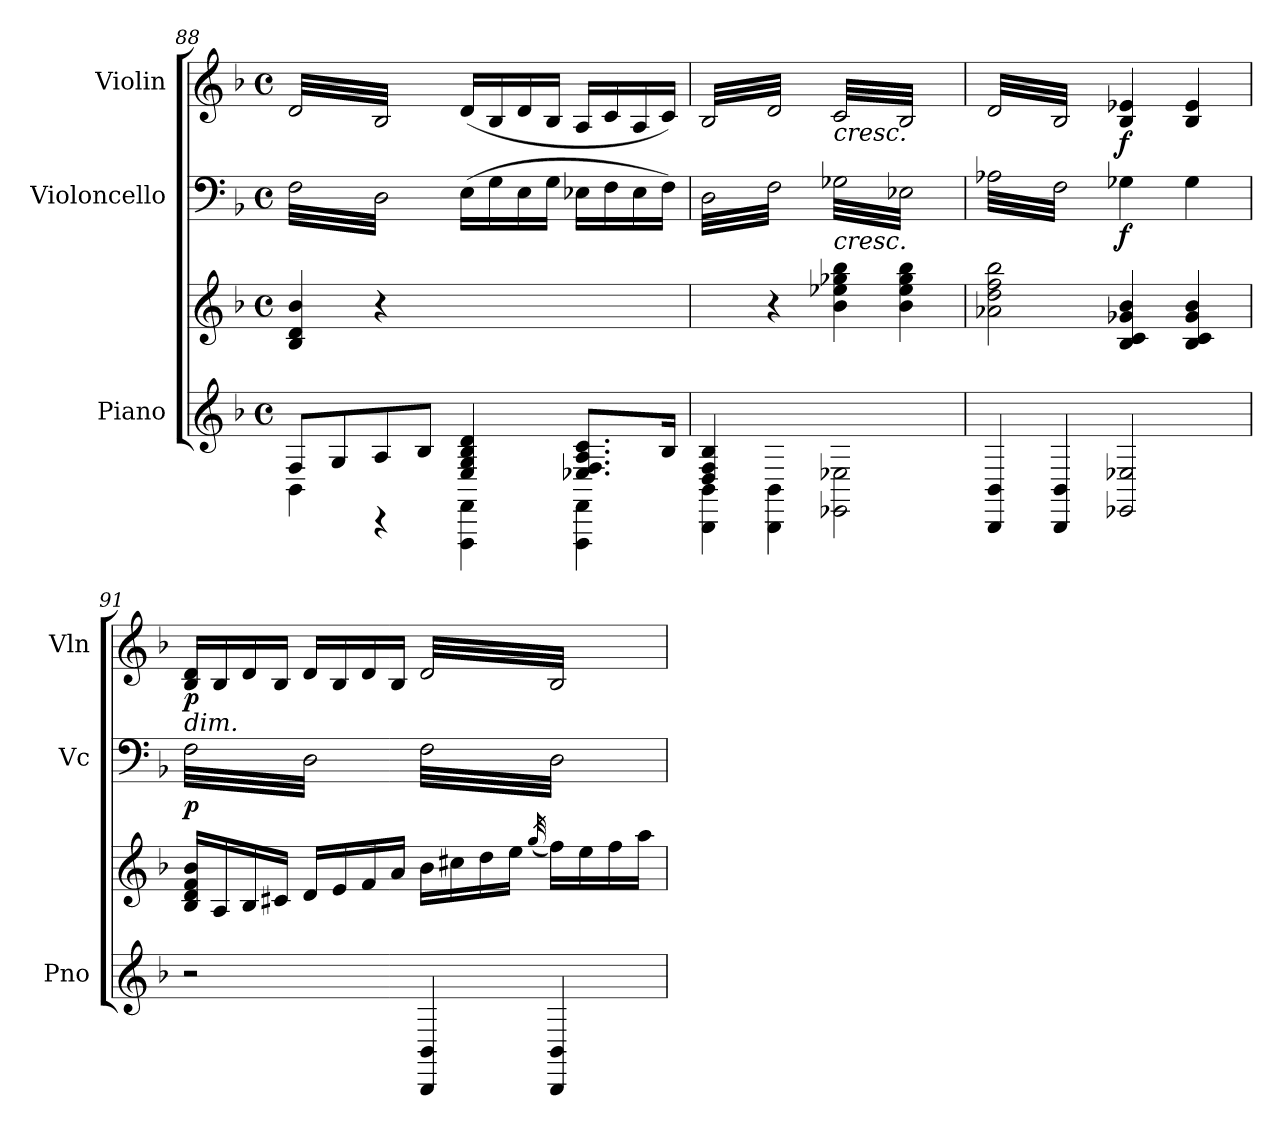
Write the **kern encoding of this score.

**kern	**kern	**kern	**dynam	**kern	**dynam
*part3	*part3	*part2	*part2	*part1	*part1
*staff4	*staff3	*staff2	*staff2	*staff1	*staff1
*I"Piano	*	*I"Violoncello	*	*I"Violin	*
*I'Pno	*	*I'Vc	*	*I'Vln	*
*clefG2	*clefG2	*clefF4	*	*clefG2	*
*k[b-]	*k[b-]	*k[b-]	*	*k[b-]	*
*M4/4	*M4/4	*M4/4	*	*M4/4	*
*met(c)	*met(c)	*met(c)	*	*met(c)	*
=88	=88	=88	=88	=88	=88
*^	*	*	*	*	*
*	*^	*	*	*	*	*
*	*	*	*	*tremolo	*	*	*
*	*	*	*	*	*	*tremolo	*
2ryy	4BB-\	8F/L	4B-/ 4d/ 4b-/	(>32F\LLL	.	(<32d/LLL	.
.	.	.	.	32D\)	.	32B-/)	.
.	.	.	.	32F\	.	32d/	.
.	.	.	.	32D\)	.	32B-/)	.
.	.	8G/	.	32F\	.	32d/	.
.	.	.	.	32D\)	.	32B-/)	.
.	.	.	.	32F\	.	32d/	.
.	.	.	.	32D\)	.	32B-/)	.
.	4rCC	8A/	4r	32F\	.	32d/	.
.	.	.	.	32D\)	.	32B-/)	.
.	.	.	.	32F\	.	32d/	.
.	.	.	.	32D\)	.	32B-/)	.
.	.	8B-/J	.	32F\	.	32d/	.
.	.	.	.	32D\)	.	32B-/)	.
.	.	.	.	32F\	.	32d/	.
.	.	.	.	32D\)JJJ	.	32B-/)JJJ	.
*	*	*	*	*	*	*Xtremolo	*
*	*	*	*	*Xtremolo	*	*	*
4E/ 4G/ 4B-/ 4d/	4FFF\ 4FF\	2ryy	2ryy	(>16E\LL	.	(<16d/LL	.
.	.	.	.	.	.	.	.
.	.	.	.	16G\	.	16B-/	.
.	.	.	.	.	.	.	.
.	.	.	.	16E\	.	16d/	.
.	.	.	.	.	.	.	.
.	.	.	.	16G\JJ	.	16B-/JJ	.
.	.	.	.	.	.	.	.
8.E-X/ 8.F/ 8.A/ 8.c/L	4FFF\ 4FF\	.	.	16E-X\LL	.	16A/LL	.
.	.	.	.	16F\	.	16c/	.
.	.	.	.	16E-\	.	16A/	.
16B-/Jk	.	.	.	16F\JJ)	.	16c/JJ)	.
*	*v	*v	*	*	*	*	*
=89	=89	=89	=89	=89	=89	=89
*	*	*	*tremolo	*	*	*
*	*	*	*	*	*tremolo	*
4D/ 4F/ 4B-/	4BBB-\ 4BB-\	4ryy	(>32D\LLL	.	(<32B-/LLL	.
.	.	.	32F\)	.	32d/)	.
.	.	.	32D\	.	32B-/	.
.	.	.	32F\)	.	32d/)	.
.	.	.	32D\	.	32B-/	.
.	.	.	32F\)	.	32d/)	.
.	.	.	32D\	.	32B-/	.
.	.	.	32F\)	.	32d/)	.
2.ryy	4BBB-\ 4BB-\	4r	32D\	.	32B-/	.
.	.	.	32F\)	.	32d/)	.
.	.	.	32D\	.	32B-/	.
.	.	.	32F\)	.	32d/)	.
.	.	.	32D\	.	32B-/	.
.	.	.	32F\)	.	32d/)	.
.	.	.	32D\	.	32B-/	.
.	.	.	32F\)JJJ	.	32d/)JJJ	.
!	!	!	!	!	!LO:TX:b:i:t=cresc.	!
!	!	!	!LO:TX:b:i:t=cresc.	!	!	!
.	2EE-X\ 2E-X\	4b-\ 4ee-X\ 4gg-X\ 4bb-\	(>32G-X\LLL	.	(<32c/LLL	.
.	.	.	32E-X\)	.	32B-/)	.
.	.	.	32G-X\	.	32c/	.
.	.	.	32E-X\)	.	32B-/)	.
.	.	.	32G-X\	.	32c/	.
.	.	.	32E-X\)	.	32B-/)	.
.	.	.	32G-X\	.	32c/	.
.	.	.	32E-X\)	.	32B-/)	.
.	.	4b-\ 4ee-\ 4gg-\ 4bb-\	32G-X\	.	32c/	.
.	.	.	32E-X\)	.	32B-/)	.
.	.	.	32G-X\	.	32c/	.
.	.	.	32E-X\)	.	32B-/)	.
.	.	.	32G-X\	.	32c/	.
.	.	.	32E-X\)	.	32B-/)	.
.	.	.	32G-X\	.	32c/	.
.	.	.	32E-X\)JJJ	.	32B-/)JJJ	.
*v	*v	*	*	*	*	*
!!LO:LB:g=z
=90	=90	=90	=90	=90	=90
4BBB-/ 4BB-/	2a-X\ 2dd\ 2ff\ 2bb-\	(>32A-X\LLL	.	(<32d/LLL	.
.	.	32F\)	.	32B-/)	.
.	.	32A-X\	.	32d/	.
.	.	32F\)	.	32B-/)	.
.	.	32A-X\	.	32d/	.
.	.	32F\)	.	32B-/)	.
.	.	32A-X\	.	32d/	.
.	.	32F\)	.	32B-/)	.
4BBB-/ 4BB-/	.	32A-X\	.	32d/	.
.	.	32F\)	.	32B-/)	.
.	.	32A-X\	.	32d/	.
.	.	32F\)	.	32B-/)	.
.	.	32A-X\	.	32d/	.
.	.	32F\)	.	32B-/)	.
.	.	32A-X\	.	32d/	.
.	.	32F\)JJJ	.	32B-/)JJJ	.
*	*	*	*	*Xtremolo	*
*	*	*Xtremolo	*	*	*
!	!	!	!LO:DY:b	!	!LO:DY:b
2EE-X/ 2E-X/	4B-/ 4c/ 4g-X/ 4b-/	4G-X\	f	4B-/ 4e-X/	f
.	.	.	.	.	.
.	.	.	.	.	.
.	.	.	.	.	.
.	.	.	.	.	.
.	.	.	.	.	.
.	.	.	.	.	.
.	.	.	.	.	.
.	4B-/ 4c/ 4g-/ 4b-/	4G-\	.	4B-/ 4e-/	.
=91	=91	=91	=91	=91	=91
!	!	!	!	!LO:TX:b:i:t=dim.	!
!	!	!LO:TX:b:i:t=dim.	!	!	!
!	!	!	!LO:DY:b	!	!LO:DY:b
*	*	*tremolo	*	*	*
2r	16B-/ 16d/ 16f/ 16b-/LL	(>32F\LLL	p	(<16B-/ 16d/LL	p
.	.	32D\	.	.	.
.	16A/	32F\	.	16B-/	.
.	.	32D\	.	.	.
.	16B-/	32F\	.	16d/	.
.	.	32D\	.	.	.
.	16c#X/JJ	32F\	.	16B-/JJ	.
.	.	32D\	.	.	.
.	16d/LL	32F\	.	16d/LL	.
.	.	32D\	.	.	.
.	16e/	32F\	.	16B-/	.
.	.	32D\	.	.	.
.	16f/	32F\	.	16d/	.
.	.	32D\	.	.	.
.	16a/JJ	32F\	.	16B-/JJ	.
.	.	32D\JJJ	.	.	.
*	*	*	*	*tremolo	*
4BBB-/ 4BB-/	16b-\LL	32F\LLL	.	32d/LLL	.
.	.	32D\)	.	32B-/)	.
.	16cc#X\	32F\	.	32d/	.
.	.	32D\)	.	32B-/)	.
.	16dd\	32F\	.	32d/	.
.	.	32D\)	.	32B-/)	.
.	16ee\JJ	32F\	.	32d/	.
.	.	32D\)	.	32B-/)	.
.	(<32qgg/	.	.	.	.
4BBB-/ 4BB-/	16ff\LL)	32F\	.	32d/	.
.	.	32D\)	.	32B-/)	.
.	16ee\	32F\	.	32d/	.
.	.	32D\)	.	32B-/)	.
.	16ff\	32F\	.	32d/	.
.	.	32D\)	.	32B-/)	.
.	16aa\JJ	32F\	.	32d/	.
.	.	32D\)JJJ	.	32B-/)JJJ	.
*	*	*	*	*Xtremolo	*
*	*	*Xtremolo	*	*	*
.	.	.	.	.	.
.	.	.	.	.	.
.	.	.	.	.	.
.	.	.	.	.	.
.	.	.	.	.	.
.	.	.	.	.	.
.	.	.	.	.	.
.	.	.	.	.	.
=	=	=	=	=	=
*-	*-	*-	*-	*-	*-
